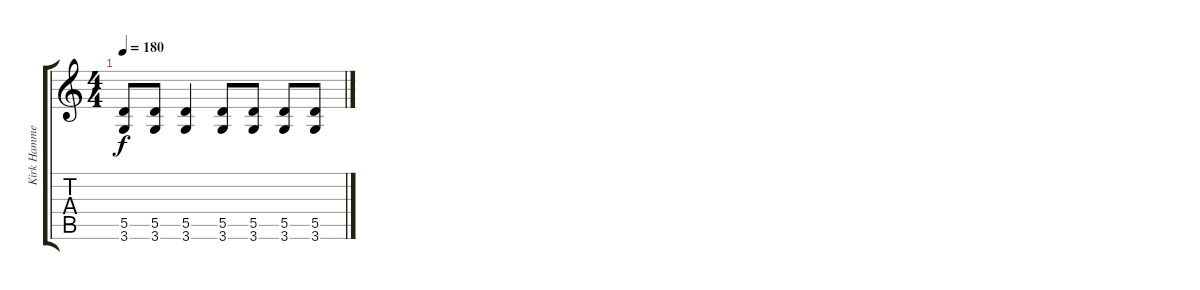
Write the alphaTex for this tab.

\track ("Kirk Hammettson" "Kirk Hamme") {instrument distortionguitar}
\staff {score tabs}
\tuning (E4 B3 G3 D3 A2 E2) {hide}
\ts (4 4)
\tempo 180
\clef g2
\ks c
(5.5{t} 3.6{t}).8{dy f} (5.5 3.6).8 (5.5 3.6).4 (5.5 3.6).8 (5.5 3.6).8 (5.5 3.6).8 (5.5 3.6).8
